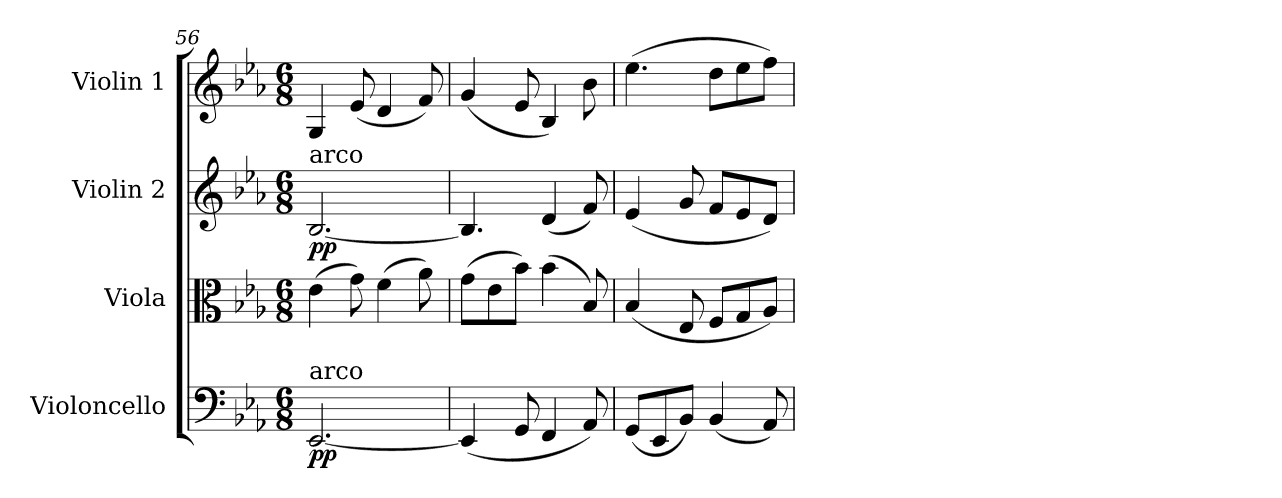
**kern	**dynam	**kern	**kern	**dynam	**kern
*part4	*part4	*part3	*part2	*part2	*part1
*staff4	*staff4	*staff3	*staff2	*staff2	*staff1
*I"Violoncello	*	*I"Viola	*I"Violin 2	*	*I"Violin 1
*I'Vc	*	*I'Vla	*I'Vln	*	*I'Vln
*clefF4	*	*clefC3	*clefG2	*	*clefG2
*k[b-e-a-]	*	*k[b-e-a-]	*k[b-e-a-]	*	*k[b-e-a-]
*M6/8	*	*M6/8	*M6/8	*	*M6/8
=56	=56	=56	=56	=56	=56
!	!	!	!LO:TX:a:t=arco	!	!
!LO:TX:a:t=arco	!	!	!	!	!
!	!LO:DY:b	!	!	!LO:DY:b	!
[2.EE-/	pp	(4e-\	[2.B-/	pp	4G/
.	.	8g\)	.	.	(8e-/
.	.	(4f\	.	.	4d/
.	.	8a-\)	.	.	8f/)
!!LO:LB:g=z
=57	=57	=57	=57	=57	=57
(4EE-/]	.	(8g\L	4.B-/]	.	(4g/
.	.	8e-\	.	.	.
8GG/	.	8b-\J)	.	.	8e-/
4FF/	.	(4b-\	(4d/	.	4B-/)
8AA-/)	.	8B-/)	8f/)	.	8b-\
=58	=58	=58	=58	=58	=58
(8GG/L	.	(4B-/	(4e-/	.	(4.ee-\
8EE-/	.	.	.	.	.
8BB-/J)	.	8E-/	8g/	.	.
(4BB-/	.	8F/L	8f/L	.	8dd\L
.	.	8G/	8e-/	.	8ee-\
8AA-/)	.	8A-/J)	8d/J)	.	8ff\J)
=	=	=	=	=	=
*-	*-	*-	*-	*-	*-
